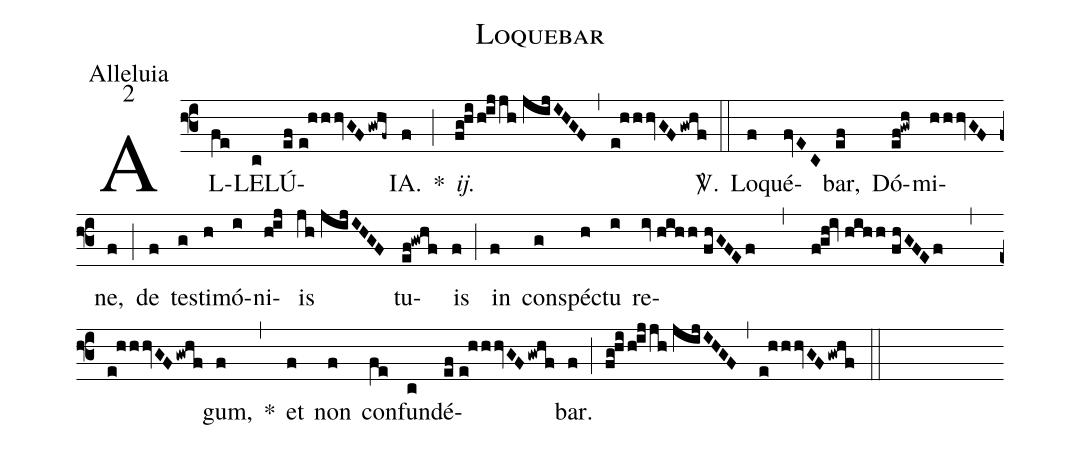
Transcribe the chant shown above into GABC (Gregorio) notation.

name:Loquebar;
office-part:Alleluia;
mode:2;
%%
(f3) AL(fe)LE(c)LÚ(ef//e!hhhvGF/gwhf~)IA.(f) *(;) <i>ij.</i>(fg!hi/h!ijjh//jijIHGF)  (,) (e!hhhvGF/gwhf) <sp>V/</sp>.(::) Lo(f)qué(fvEC)bar,(ef) Dó(ef!gwh)mi(hhhvGF)ne,(f) (;) de(f) tes(g)ti(h)mó(i)ni(h!ij)is(jh//jijIHGF) tu(ef!gwhf)is(f) (;) in(f) con(g)spéc(h)tu(i) re(iv//hihh//fhGFEf , f!gh!iv///hihh//fhGFEf , e!hhhvGF/gwhf)gum,(f) *(,) et(f) non(f) con(fe)fun(c)dé(ef//e!hhhvGF/gwhf)bar.(f) (;) (fg!hi/h!ijjh//jijIHGF) (,) (e!hhhvGF/gwhf) (::)
